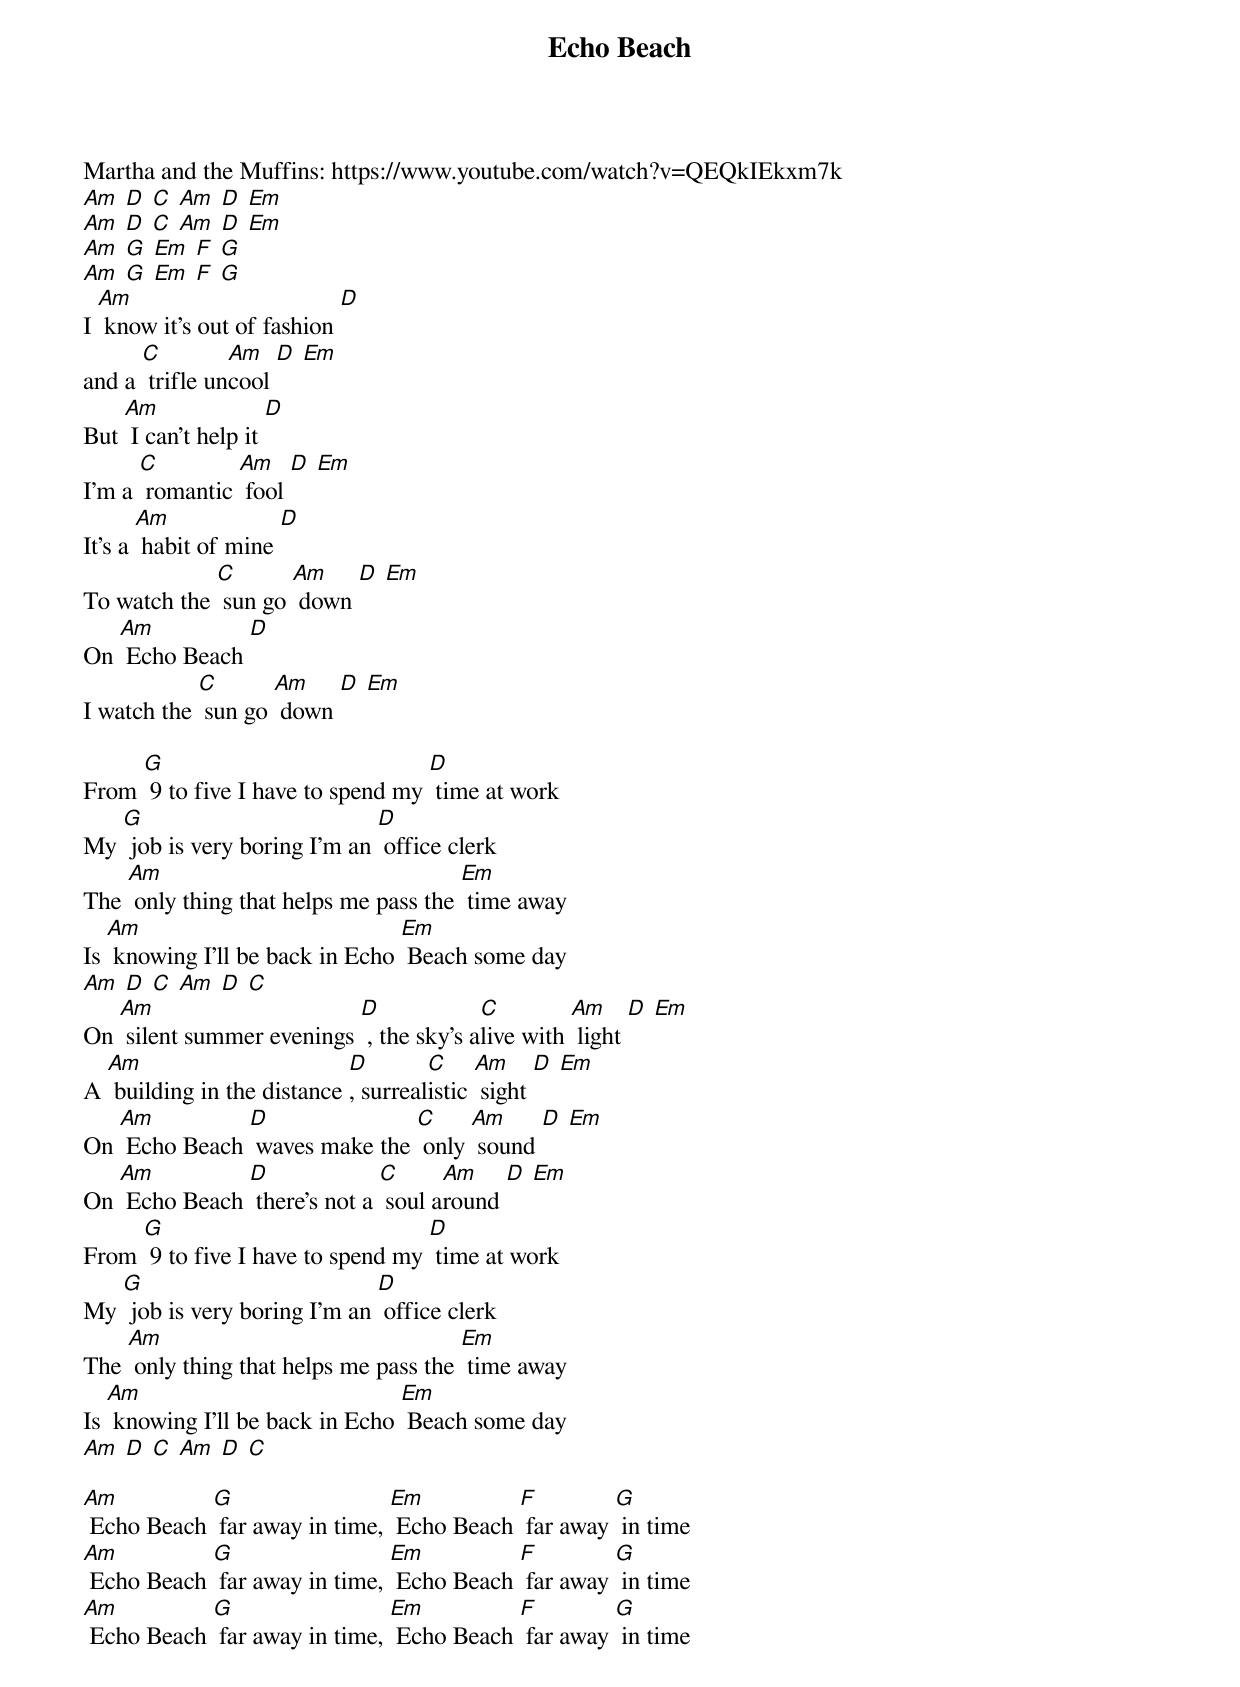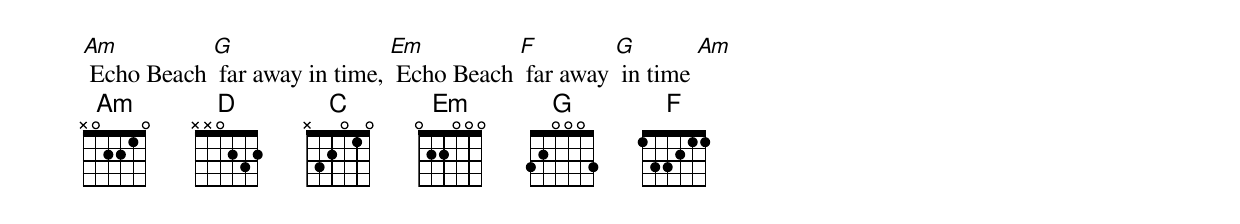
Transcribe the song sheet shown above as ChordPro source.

{t: Echo Beach }
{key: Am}
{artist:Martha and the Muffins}
Martha and the Muffins: https://www.youtube.com/watch?v=QEQkIEkxm7k
[Am] [D] [C] [Am] [D] [Em]
[Am] [D] [C] [Am] [D] [Em]
[Am] [G] [Em] [F] [G]
[Am] [G] [Em] [F] [G]
{c: }
I [Am] know it's out of fashion [D]
and a [C] trifle un[Am]cool [D] [Em]
But [Am] I can't help it [D]
I'm a [C] romantic [Am] fool [D] [Em]
{c: }
It's a [Am] habit of mine [D]
To watch the [C] sun go [Am] down [D] [Em]
On [Am] Echo Beach [D]
I watch the [C] sun go [Am] down [D] [Em]
{c: }

From [G] 9 to five I have to spend my [D] time at work
My [G] job is very boring I'm an [D] office clerk
The [Am] only thing that helps me pass the [Em] time away
Is [Am] knowing I'll be back in Echo [Em] Beach some day
{c: }
[Am] [D] [C] [Am] [D] [C]
{c: }
On [Am] silent summer evenings [D] , the sky's a[C]live with [Am] light [D] [Em]
A [Am] building in the distance [D], surreal[C]istic [Am] sight [D] [Em]
On [Am] Echo Beach [D] waves make the [C] only [Am] sound [D] [Em]
On [Am] Echo Beach [D] there's not a [C] soul a[Am]round [D] [Em]
{c: }
From [G] 9 to five I have to spend my [D] time at work
My [G] job is very boring I'm an [D] office clerk
The [Am] only thing that helps me pass the [Em] time away
Is [Am] knowing I'll be back in Echo [Em] Beach some day
{c: }
[Am] [D] [C] [Am] [D] [C]

[Am] Echo Beach [G] far away in time, [Em] Echo Beach [F] far away [G] in time
[Am] Echo Beach [G] far away in time, [Em] Echo Beach [F] far away [G] in time
{c: }
[Am] Echo Beach [G] far away in time, [Em] Echo Beach [F] far away [G] in time
[Am] Echo Beach [G] far away in time, [Em] Echo Beach [F] far away [G] in time [Am]
